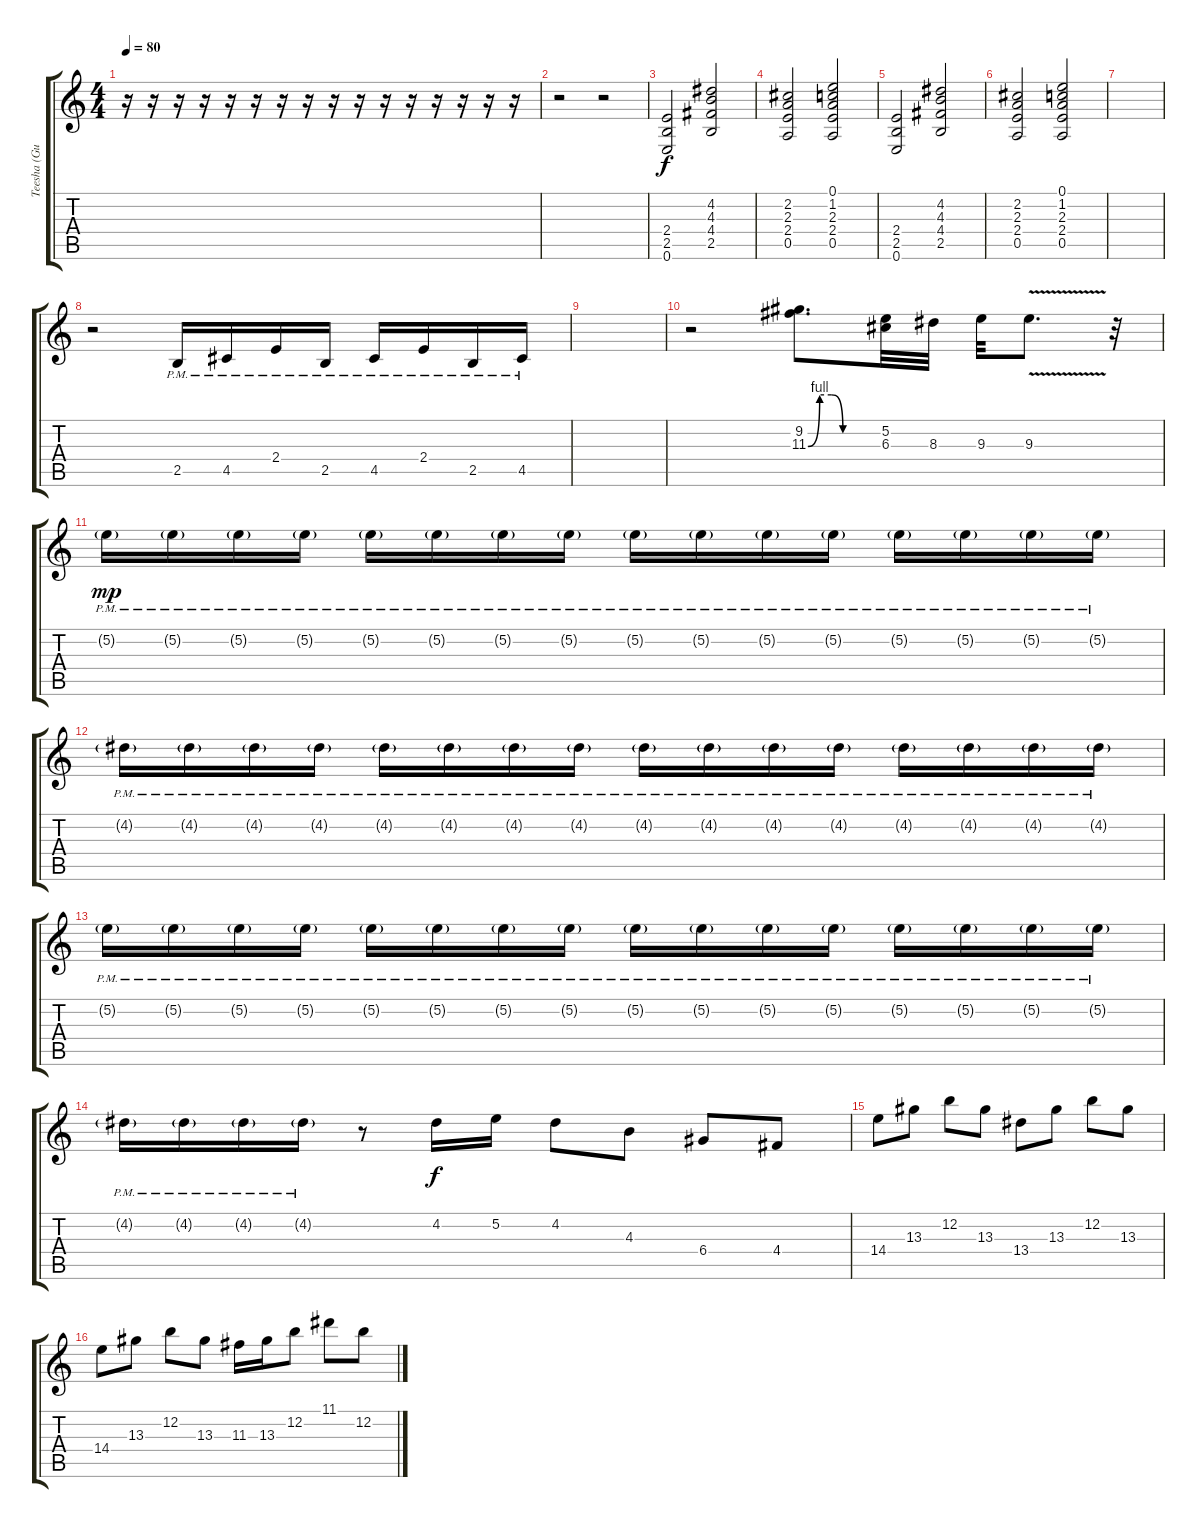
\track ("Teesha (Guitar)" "Teesha (Gu") {instrument overdrivenguitar}
\staff {score tabs}
\tuning (E4 B3 G3 D3 A2 E2) {hide}
\ts (4 4)
\tempo 80
\clef g2
\ks c
r.16{dy f} r.16 r.16 r.16 r.16 r.16 r.16 r.16 r.16 r.16 r.16 r.16 r.16 r.16 r.16 r.16 |
r.2 r.2 |
(2.4 2.5 0.6).2{instrument electricguitarjazz} (4.2 4.3 4.4 2.5).2 |
(2.2 2.3 2.4 0.5).2 (0.1 1.2 2.3 2.4 0.5).2 |
(2.4 2.5 0.6).2 (4.2 4.3 4.4 2.5).2 |
(2.2 2.3 2.4 0.5).2 (0.1 1.2 2.3 2.4 0.5).2 |
|
r.2 2.5{pm}.16 4.5{pm}.16 2.4{pm}.16 2.5{pm}.16 4.5{pm}.16 2.4{pm}.16 2.5{pm}.16 4.5{pm}.16 |
|
r.2 (9.2 11.3{be (custom 0 0 10 4 20 4 30 0 60 0)}).8{d} (5.2 6.3).32 8.3.32 9.3.32 9.3{v}.8{d} r.32 |
5.2{g pm}.16{dy mp} 5.2{g pm}.16 5.2{g pm}.16 5.2{g pm}.16 5.2{g pm}.16 5.2{g pm}.16 5.2{g pm}.16 5.2{g pm}.16 5.2{g pm}.16 5.2{g pm}.16 5.2{g pm}.16 5.2{g pm}.16 5.2{g pm}.16 5.2{g pm}.16 5.2{g pm}.16 5.2{g pm}.16 |
4.2{g pm}.16 4.2{g pm}.16 4.2{g pm}.16 4.2{g pm}.16 4.2{g pm}.16 4.2{g pm}.16 4.2{g pm}.16 4.2{g pm}.16 4.2{g pm}.16 4.2{g pm}.16 4.2{g pm}.16 4.2{g pm}.16 4.2{g pm}.16 4.2{g pm}.16 4.2{g pm}.16 4.2{g pm}.16 |
5.2{g pm}.16 5.2{g pm}.16 5.2{g pm}.16 5.2{g pm}.16 5.2{g pm}.16 5.2{g pm}.16 5.2{g pm}.16 5.2{g pm}.16 5.2{g pm}.16 5.2{g pm}.16 5.2{g pm}.16 5.2{g pm}.16 5.2{g pm}.16 5.2{g pm}.16 5.2{g pm}.16 5.2{g pm}.16 |
4.2{g pm}.16 4.2{g pm}.16 4.2{g pm}.16 4.2{g pm}.16 r.8 4.2.16{dy f} 5.2.16 4.2.8 4.3.8 6.4.8 4.4.8 |
14.4.8{instrument electricguitarclean} 13.3.8 12.2.8 13.3.8 13.4.8 13.3.8 12.2.8 13.3.8 |
14.4.8 13.3.8 12.2.8 13.3.8 11.3.16 13.3.16 12.2.8 11.1.8 12.2.8
